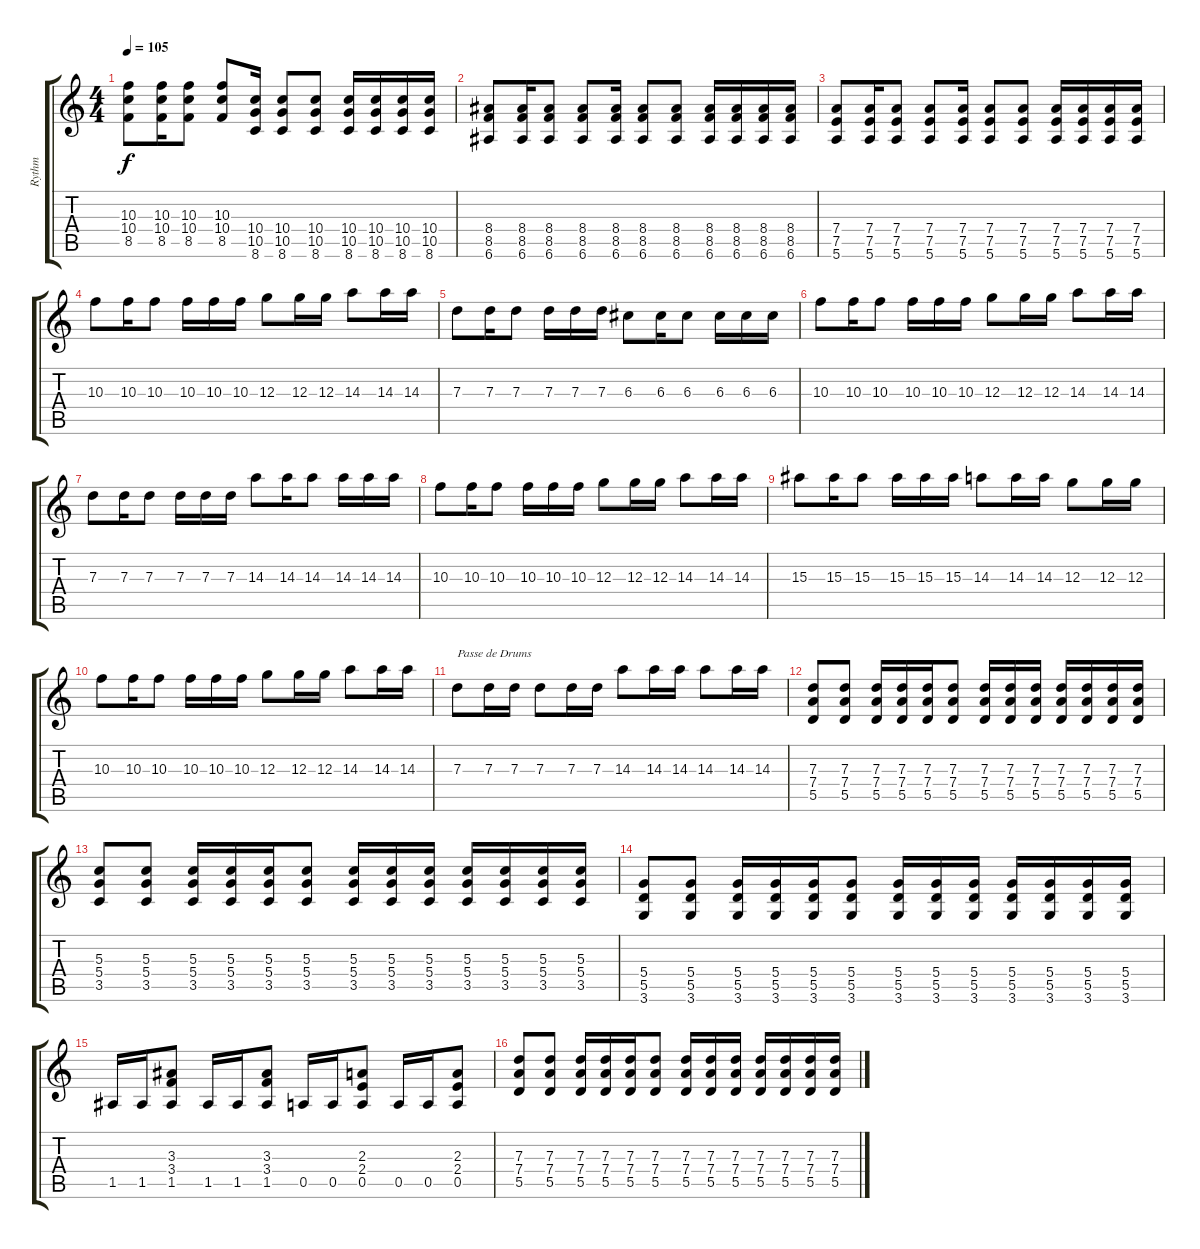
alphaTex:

\track ("Rythm" "Rythm") {instrument distortionguitar}
\staff {score tabs}
\tuning (E4 B3 G3 D3 A2 E2) {hide}
\ts (4 4)
\tempo 105
\clef g2
\ks c
(10.3 10.4 8.5).8{dy f} (10.3 10.4 8.5).16 (10.3 10.4 8.5).8 (10.3 10.4 8.5).8 (10.4 10.5 8.6).16 (10.4 10.5 8.6).8 (10.4 10.5 8.6).8 (10.4 10.5 8.6).16 (10.4 10.5 8.6).16 (10.4 10.5 8.6).16 (10.4 10.5 8.6).16 |
(8.4 8.5 6.6).8 (8.4 8.5 6.6).16 (8.4 8.5 6.6).8 (8.4 8.5 6.6).8 (8.4 8.5 6.6).16 (8.4 8.5 6.6).8 (8.4 8.5 6.6).8 (8.4 8.5 6.6).16 (8.4 8.5 6.6).16 (8.4 8.5 6.6).16 (8.4 8.5 6.6).16 |
(7.4 7.5 5.6).8 (7.4 7.5 5.6).16 (7.4 7.5 5.6).8 (7.4 7.5 5.6).8 (7.4 7.5 5.6).16 (7.4 7.5 5.6).8 (7.4 7.5 5.6).8 (7.4 7.5 5.6).16 (7.4 7.5 5.6).16 (7.4 7.5 5.6).16 (7.4 7.5 5.6).16 |
10.3.8 10.3.16 10.3.8 10.3.16 10.3.16 10.3.16 12.3.8 12.3.16 12.3.16 14.3.8 14.3.16 14.3.16 |
7.3.8 7.3.16 7.3.8 7.3.16 7.3.16 7.3.16 6.3.8 6.3.16 6.3.8 6.3.16 6.3.16 6.3.16 |
10.3.8 10.3.16 10.3.8 10.3.16 10.3.16 10.3.16 12.3.8 12.3.16 12.3.16 14.3.8 14.3.16 14.3.16 |
7.3.8 7.3.16 7.3.8 7.3.16 7.3.16 7.3.16 14.3.8 14.3.16 14.3.8 14.3.16 14.3.16 14.3.16 |
10.3.8 10.3.16 10.3.8 10.3.16 10.3.16 10.3.16 12.3.8 12.3.16 12.3.16 14.3.8 14.3.16 14.3.16 |
15.3.8 15.3.16 15.3.8 15.3.16 15.3.16 15.3.16 14.3.8 14.3.16 14.3.16 12.3.8 12.3.16 12.3.16 |
10.3.8 10.3.16 10.3.8 10.3.16 10.3.16 10.3.16 12.3.8 12.3.16 12.3.16 14.3.8 14.3.16 14.3.16 |
7.3.8{txt "Passe de Drums"} 7.3.16 7.3.16 7.3.8 7.3.16 7.3.16 14.3.8 14.3.16 14.3.16 14.3.8 14.3.16 14.3.16 |
(7.3 7.4 5.5).8 (7.3 7.4 5.5).8 (7.3 7.4 5.5).16 (7.3 7.4 5.5).16 (7.3 7.4 5.5).16 (7.3 7.4 5.5).8 (7.3 7.4 5.5).16 (7.3 7.4 5.5).16 (7.3 7.4 5.5).16 (7.3 7.4 5.5).16 (7.3 7.4 5.5).16 (7.3 7.4 5.5).16 (7.3 7.4 5.5).16 |
(5.3 5.4 3.5).8 (5.3 5.4 3.5).8 (5.3 5.4 3.5).16 (5.3 5.4 3.5).16 (5.3 5.4 3.5).16 (5.3 5.4 3.5).8 (5.3 5.4 3.5).16 (5.3 5.4 3.5).16 (5.3 5.4 3.5).16 (5.3 5.4 3.5).16 (5.3 5.4 3.5).16 (5.3 5.4 3.5).16 (5.3 5.4 3.5).16 |
(5.4 5.5 3.6).8 (5.4 5.5 3.6).8 (5.4 5.5 3.6).16 (5.4 5.5 3.6).16 (5.4 5.5 3.6).16 (5.4 5.5 3.6).8 (5.4 5.5 3.6).16 (5.4 5.5 3.6).16 (5.4 5.5 3.6).16 (5.4 5.5 3.6).16 (5.4 5.5 3.6).16 (5.4 5.5 3.6).16 (5.4 5.5 3.6).16 |
1.5.16 1.5.16 (3.3 3.4 1.5).8 1.5.16 1.5.16 (3.3 3.4 1.5).8 0.5.16 0.5.16 (2.3 2.4 0.5).8 0.5.16 0.5.16 (2.3 2.4 0.5).8 |
(7.3 7.4 5.5).8 (7.3 7.4 5.5).8 (7.3 7.4 5.5).16 (7.3 7.4 5.5).16 (7.3 7.4 5.5).16 (7.3 7.4 5.5).8 (7.3 7.4 5.5).16 (7.3 7.4 5.5).16 (7.3 7.4 5.5).16 (7.3 7.4 5.5).16 (7.3 7.4 5.5).16 (7.3 7.4 5.5).16 (7.3 7.4 5.5).16
